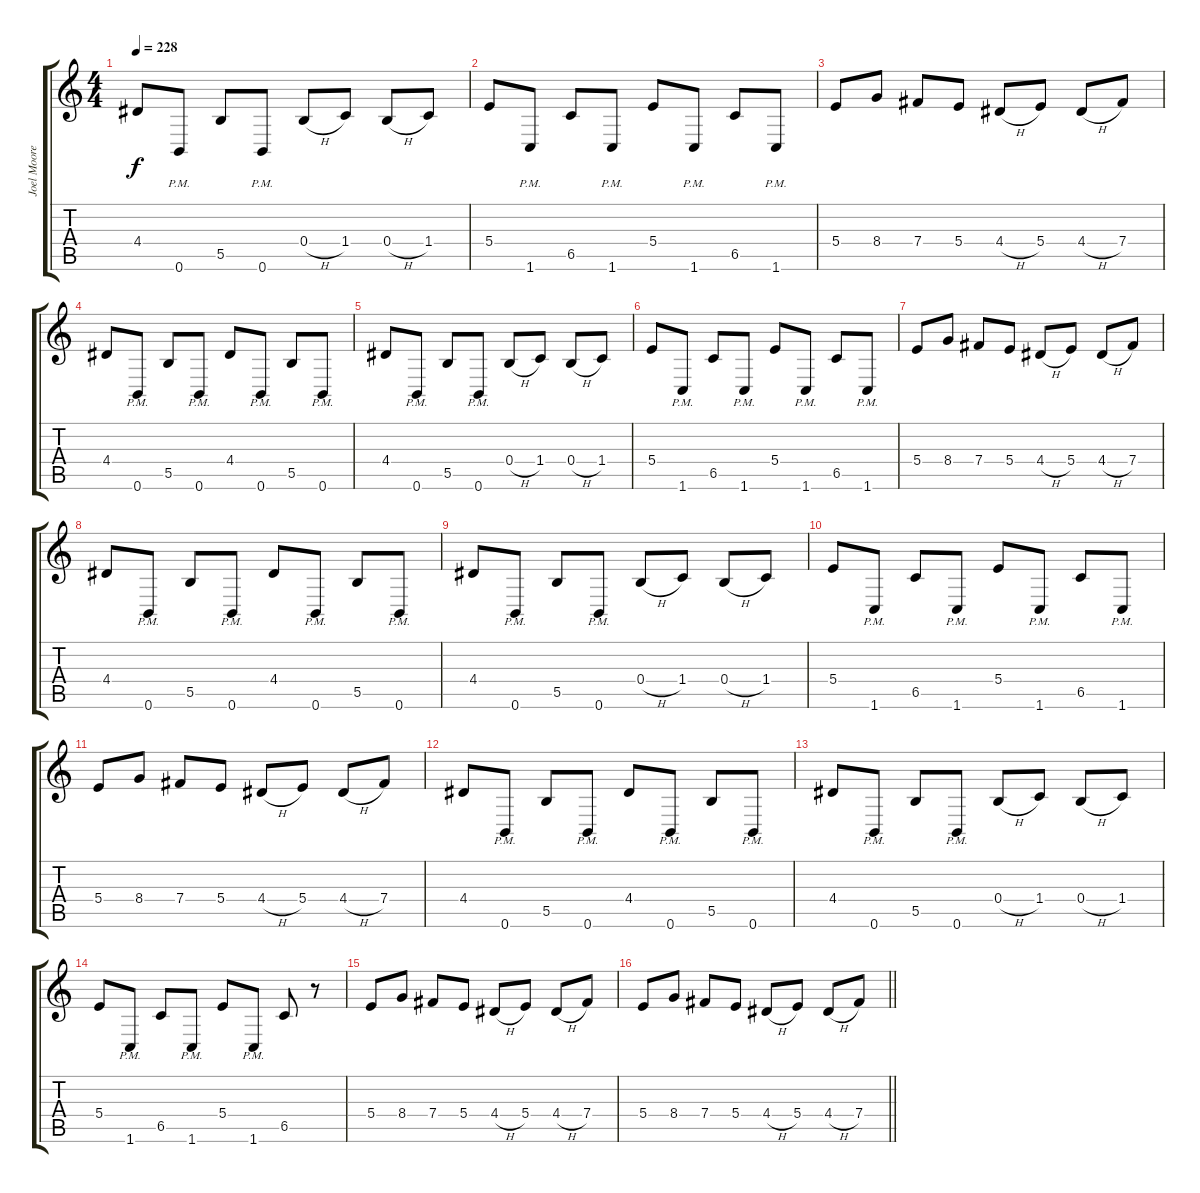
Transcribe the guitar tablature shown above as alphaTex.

\track ("Joel Moore (Rhythm)" "Joel Moore") {instrument overdrivenguitar}
\staff {score tabs}
\tuning (Db4 Ab3 E3 B2 Gb2 B1) {hide}
\ts (4 4)
\tempo 228
\clef g2
\ks c
4.4.8{dy f} 0.6{pm}.8 5.5.8 0.6{pm}.8 0.4{h}.8 1.4.8 0.4{h}.8 1.4.8 |
5.4.8 1.6{pm}.8 6.5.8 1.6{pm}.8 5.4.8 1.6{pm}.8 6.5.8 1.6{pm}.8 |
5.4.8 8.4.8 7.4.8 5.4.8 4.4{h}.8 5.4.8 4.4{h}.8 7.4.8 |
4.4.8 0.6{pm}.8 5.5.8 0.6{pm}.8 4.4.8 0.6{pm}.8 5.5.8 0.6{pm}.8 |
4.4.8 0.6{pm}.8 5.5.8 0.6{pm}.8 0.4{h}.8 1.4.8 0.4{h}.8 1.4.8 |
5.4.8 1.6{pm}.8 6.5.8 1.6{pm}.8 5.4.8 1.6{pm}.8 6.5.8 1.6{pm}.8 |
5.4.8 8.4.8 7.4.8 5.4.8 4.4{h}.8 5.4.8 4.4{h}.8 7.4.8 |
4.4.8 0.6{pm}.8 5.5.8 0.6{pm}.8 4.4.8 0.6{pm}.8 5.5.8 0.6{pm}.8 |
4.4.8 0.6{pm}.8 5.5.8 0.6{pm}.8 0.4{h}.8 1.4.8 0.4{h}.8 1.4.8 |
5.4.8 1.6{pm}.8 6.5.8 1.6{pm}.8 5.4.8 1.6{pm}.8 6.5.8 1.6{pm}.8 |
5.4.8 8.4.8 7.4.8 5.4.8 4.4{h}.8 5.4.8 4.4{h}.8 7.4.8 |
4.4.8 0.6{pm}.8 5.5.8 0.6{pm}.8 4.4.8 0.6{pm}.8 5.5.8 0.6{pm}.8 |
4.4.8 0.6{pm}.8 5.5.8 0.6{pm}.8 0.4{h}.8 1.4.8 0.4{h}.8 1.4.8 |
5.4.8 1.6{pm}.8 6.5.8 1.6{pm}.8 5.4.8 1.6{pm}.8 6.5.8 r.8 |
5.4.8 8.4.8 7.4.8 5.4.8 4.4{h}.8 5.4.8 4.4{h}.8 7.4.8 |
\barLineRight lightlight
5.4.8 8.4.8 7.4.8 5.4.8 4.4{h}.8 5.4.8 4.4{h}.8 7.4.8
